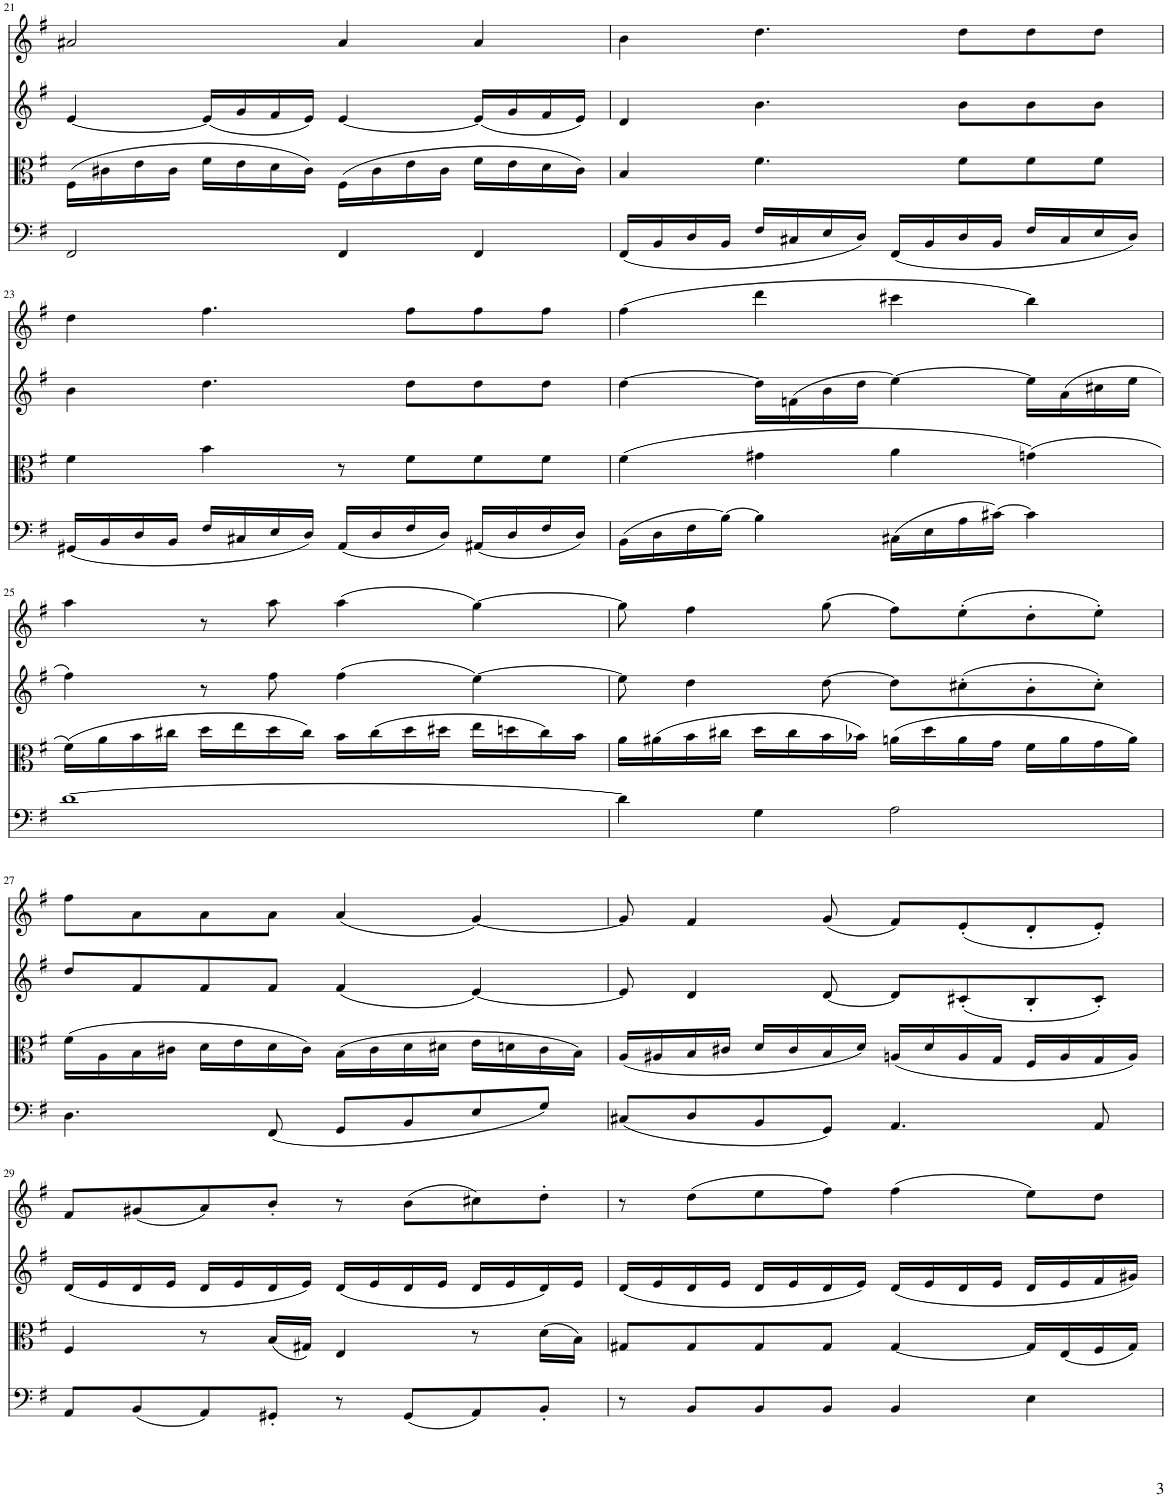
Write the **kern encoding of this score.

**kern	**kern	**kern	**kern
*part4	*part3	*part2	*part1
*staff4	*staff3	*staff2	*staff1
*I"Piano	*I"Piano	*I"Piano	*I"Piano
*I'Pno	*I'Pno	*I'Pno	*I'Pno
!!LO:PB:g=z
*clefF4	*clefC3	*clefG2	*clefG2
*k[f#]	*k[f#]	*k[f#]	*k[f#]
*M4/4	*M4/4	*M4/4	*M4/4
*met(c)	*met(c)	*met(c)	*met(c)
=21	=21	=21	=21
2FF#/	(16F#\LL	[4e/	2a#X/
.	16c#X\	.	.
.	16e\	.	.
.	16c#\JJ	.	.
.	16f#\LL	(16e/LL]	.
.	16e\	16g/	.
.	16d\	16f#/	.
.	16c#\JJ)	16e/JJ)	.
4FF#/	(16F#\LL	[4e/	4a#/
.	16c#\	.	.
.	16e\	.	.
.	16c#\JJ	.	.
4FF#/	16f#\LL	(16e/LL]	4a#/
.	16e\	16g/	.
.	16d\	16f#/	.
.	16c#\JJ)	16e/JJ)	.
=22	=22	=22	=22
(16FF#/LL	4B/	4d/	4b\
16BB/	.	.	.
16D/	.	.	.
16BB/JJ	.	.	.
16F#/LL	4.f#\	4.b\	4.dd\
16C#X/	.	.	.
16E/	.	.	.
16D/JJ)	.	.	.
(16FF#/LL	.	.	.
16BB/	.	.	.
16D/	8f#\L	8b\L	8dd\L
16BB/JJ	.	.	.
16F#/LL	8f#\	8b\	8dd\
16C#/	.	.	.
16E/	8f#\J	8b\J	8dd\J
16D/JJ)	.	.	.
!!LO:LB:g=z
=23	=23	=23	=23
(16GG#X/LL	4f#\	4b\	4dd\
16BB/	.	.	.
16D/	.	.	.
16BB/JJ	.	.	.
16F#/LL	4b\	4.dd\	4.ff#\
16C#X/	.	.	.
16E/	.	.	.
16D/JJ)	.	.	.
(16AA/LL	8r	.	.
16D/	.	.	.
16F#/	8f#\L	8dd\L	8ff#\L
16D/JJ)	.	.	.
(16AA#X/LL	8f#\	8dd\	8ff#\
16D/	.	.	.
16F#/	8f#\J	8dd\J	8ff#\J
16D/JJ)	.	.	.
=24	=24	=24	=24
(16BB\LL	(4f#\	[4dd\	(4ff#\
16D\	.	.	.
16F#\	.	.	.
[16B\JJ)	.	.	.
4B\]	4g#X\	16dd\LL]	4ddd\
.	.	(16fn\	.
.	.	16b\	.
.	.	16dd\JJ	.
(16C#X\LL	4a\	[4ee\)	4ccc#X\
16E\	.	.	.
16A\	.	.	.
[16c#X\JJ)	.	.	.
4c#\]	(4gn\)	16ee\LL]	4bb\)
.	.	(16a\	.
.	.	16cc#X\	.
.	.	16ee\JJ	.
!!LO:LB:g=z
=25	=25	=25	=25
[1d	(16f#\LL)	4ff#\)	4aa\
.	16a\	.	.
.	16b\	.	.
.	16cc#X\JJ	.	.
.	16dd\LL	8r	8r
.	16ee\	.	.
.	16dd\	8ff#\	8aa\
.	16cc#\JJ)	.	.
.	16b\LL	(4ff#\	(4aa\
.	(16cc#\	.	.
.	16dd\	.	.
.	16dd#X\JJ	.	.
.	16ee\LL	[4ee\)	[4gg\)
.	16ddn\	.	.
.	16cc#\)	.	.
.	16b\JJ	.	.
=26	=26	=26	=26
4d\]	16a\LL	8ee\]	8gg\]
.	(16a#X\	.	.
.	16b\	4dd\	4ff#\
.	16cc#X\JJ	.	.
4G\	16dd\LL	.	.
.	16cc#\	.	.
.	16b\	[8dd\	(8gg\
.	16b-X\JJ)	.	.
2A\	(16an\LL	8dd\L]	8ff#\L)
.	16dd\	.	.
.	16a\	(8cc#X'\	(8ee'\
.	16g\JJ	.	.
.	16f#\LL	8b'\	8dd'\
.	16a\	.	.
.	16g\	8cc#'\J)	8ee'\J)
.	16a\JJ)	.	.
!!LO:LB:g=z
=27	=27	=27	=27
4.D\	(16f#\LL	8dd/L	8ff#\L
.	16A\	.	.
.	16B\	8f#/	8a\
.	16c#X\JJ	.	.
.	16d\LL	8f#/	8a\
.	16e\	.	.
(8FF#/	16d\	8f#/J	8a\J
.	16c#\JJ)	.	.
8GG/L	(16B\LL	(4f#/	(4a/
.	16c#\	.	.
8BB/	16d\	.	.
.	16d#X\JJ	.	.
8E/	16e\LL	[4e/)	[4g/)
.	16dn\	.	.
8G/J)	16c#\	.	.
.	16B\JJ)	.	.
=28	=28	=28	=28
(8C#X/L	(16A/LL	8e/]	8g/]
.	16A#X/	.	.
8D/	16B/	4d/	4f#/
.	16c#X/JJ	.	.
8BB/	16d/LL	.	.
.	16c#/	.	.
8GG/J)	16B/	[8d/	(8g/
.	16d/JJ)	.	.
4.AA/	(16An/LL	8d/L]	8f#/L)
.	16d/	.	.
.	16A/	(8c#X'/	(8e'/
.	16G/JJ	.	.
.	16F#/LL	8B'/	8d'/
.	16A/	.	.
8AA/	16G/	8c#'/J)	8e'/J)
.	16A/JJ)	.	.
!!LO:LB:g=z
=29	=29	=29	=29
8AA/L	4F#/	(16d/LL	8f#/L
.	.	16e/	.
(8BB/	.	16d/	(8g#X/
.	.	16e/JJ	.
8AA/)	8r	16d/LL	8a/)
.	.	16e/	.
8GG#X'/J	(16B/LL	16d/	8b'/J
.	16G#X/JJ)	16e/JJ)	.
8r	4E/	(16d/LL	8r
.	.	16e/	.
(8GG#/L	.	16d/	(8b\L
.	.	16e/JJ	.
8AA/)	8r	16d/LL	8cc#X\)
.	.	16e/	.
8BB'/J	(16d\LL	16d/)	8dd'\J
.	16B\JJ)	16e/JJ	.
=30	=30	=30	=30
8r	8G#X/L	(16d/LL	8r
.	.	16e/	.
8BB/L	8G#/	16d/	(8dd\L
.	.	16e/JJ	.
8BB/	8G#/	16d/LL	8ee\
.	.	16e/	.
8BB/J	8G#/J	16d/	8ff#\J)
.	.	16e/JJ)	.
4BB/	[4G#/	(16d/LL	(4ff#\
.	.	16e/	.
.	.	16d/	.
.	.	16e/JJ	.
4E\	16G#/LL]	16d/LL	8ee\L)
.	(16E/	16e/	.
.	16F#/	16f#/	8dd\J
.	16G#/JJ)	16g#X/JJ)	.
=	=	=	=
*-	*-	*-	*-
